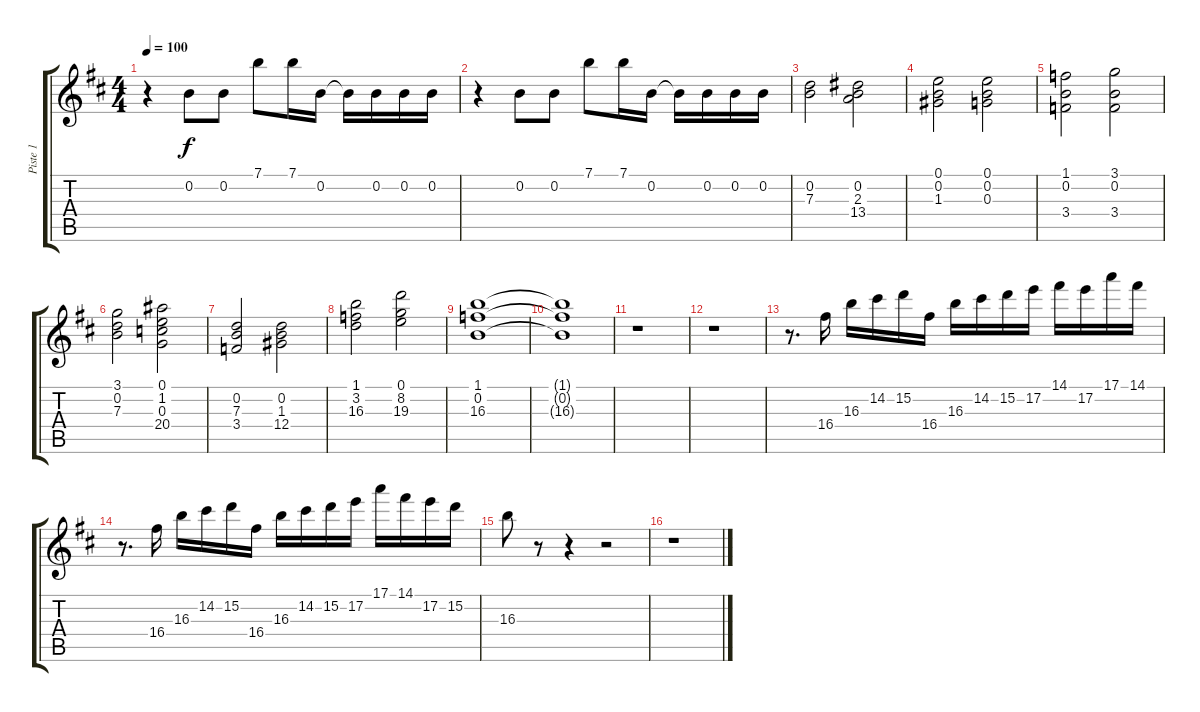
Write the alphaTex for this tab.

\track ("Piste 1" "Piste 1") {instrument acousticguitarsteel}
\staff {score tabs}
\tuning (E4 B3 G3 D3 A2 E2) {hide}
\ts (4 4)
\tempo 100
\clef g2
\ks d
r.4{dy f} 0.2.8 0.2.8 7.1.8 7.1.16 0.2.16 0.2{t}.16 0.2.16 0.2.16 0.2.16 |
r.4 0.2.8 0.2.8 7.1.8 7.1.16 0.2.16 0.2{t}.16 0.2.16 0.2.16 0.2.16 |
(0.2 7.3).2 (0.2 2.3 13.4).2 |
(0.1 0.2 1.3).2 (0.1 0.2 0.3).2 |
(1.1 0.2 3.4).2 (3.1 0.2 3.4).2 |
(3.1 0.2 7.3).2 (0.1 1.2 0.3 20.4).2 |
(0.2 7.3 3.4).2 (0.2 1.3 12.4).2 |
(1.1 3.2 16.3).2 (0.1 8.2 19.3).2 |
(1.1 0.2 16.3).1 |
(1.1{t} 0.2{t} 16.3{t}).1 |
r.1 |
r.1 |
r.8{d} 16.4.16 16.3.16 14.2.16 15.2.16 16.4.16 16.3.16 14.2.16 15.2.16 17.2.16 14.1.16 17.2.16 17.1.16 14.1.16 |
r.8{d} 16.4.16 16.3.16 14.2.16 15.2.16 16.4.16 16.3.16 14.2.16 15.2.16 17.2.16 17.1.16 14.1.16 17.2.16 15.2.16 |
16.3.8 r.8 r.4 r.2 |
r.1
